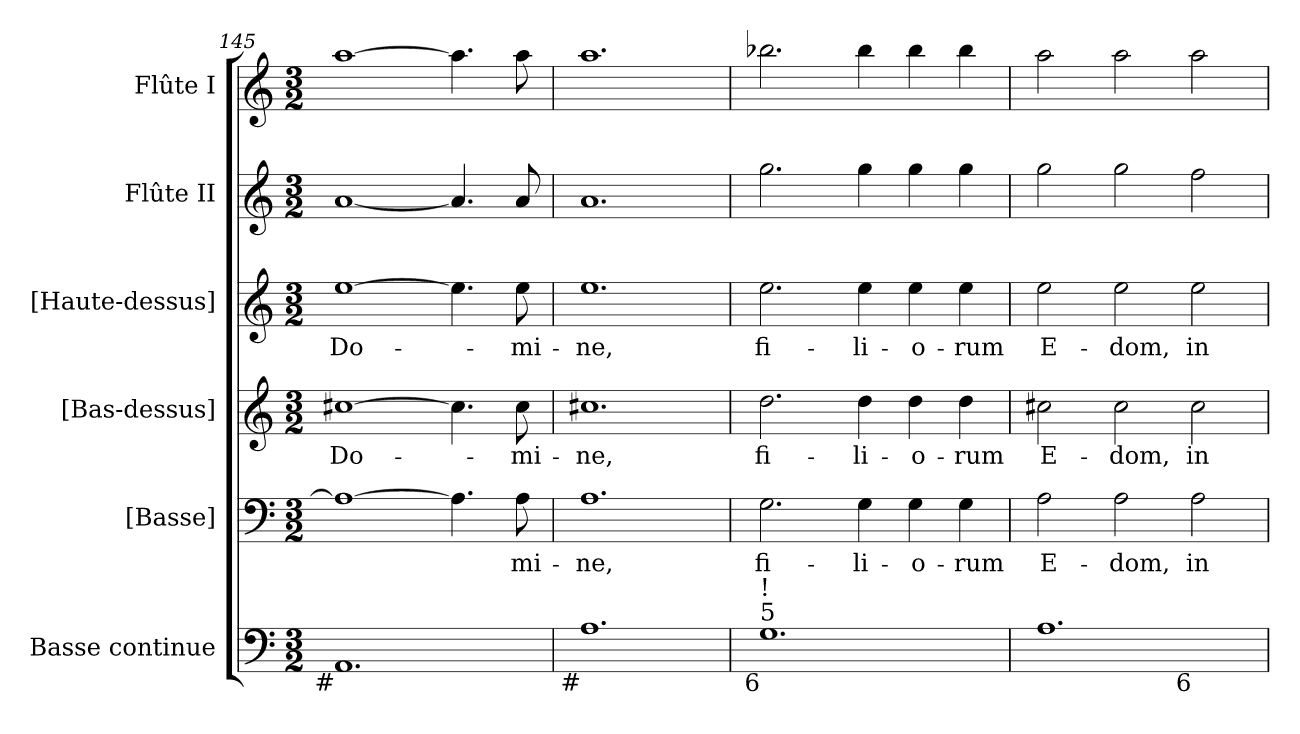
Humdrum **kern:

**kern	**kern	**text	**kern	**text	**kern	**text	**kern	**kern
*part6	*part5	*part5	*part4	*part4	*part3	*part3	*part2	*part1
*staff6	*staff5	*staff5	*staff4	*staff4	*staff3	*staff3	*staff2	*staff1
*I"Basse continue	*I"[Basse]	*	*I"[Bas-dessus]	*	*I"[Haute-dessus]	*	*I"Flûte II	*I"Flûte I
*I'B.c.	*I'B.	*	*	*	*	*	*I'Fl. II	*I'Fl. I
*clefF4	*clefF4	*	*clefG2	*	*clefG2	*	*clefG2	*clefG2
*k[]	*k[]	*	*k[]	*	*k[]	*	*k[]	*k[]
*a:	*a:	*	*a:	*	*a:	*	*a:	*a:
*M3/2	*M3/2	*	*M3/2	*	*M3/2	*	*M3/2	*M3/2
=145	=145	=145	=145	=145	=145	=145	=145	=145
!	!	!	!	!LO:LY:b:color=#000000	!	!	!	!
!LO:TX:b:rj:t=#	!	!	!	!	!	!	!	!
!	!	!	!	!	!	!LO:LY:b:color=#000000	!	!
1.AAi	1Ai_	.	[1cc#Xi	Do-	[1eei	Do-	[1ai	[1aai
.	4.Ai\]	.	4.cc#i\]	.	4.eei\]	.	4.ai/]	4.aai\]
!	!	!LO:LY:b:color=#000000	!	!	!	!	!	!
!	!	!	!	!LO:LY:b:color=#000000	!	!	!	!
!	!	!	!	!	!	!LO:LY:b:color=#000000	!	!
.	8Ai\	-mi-	8cc#i\	-mi-	8eei\	-mi-	8ai/	8aai\
=146	=146	=146	=146	=146	=146	=146	=146	=146
!	!	!LO:LY:b:color=#000000	!	!	!	!	!	!
!	!	!	!	!LO:LY:b:color=#000000	!	!	!	!
!LO:TX:b:rj:t=#	!	!	!	!	!	!	!	!
!	!	!	!	!	!	!LO:LY:b:color=#000000	!	!
1.Ai	1.Ai	-ne,	1.cc#Xi	-ne,	1.eei	-ne,	1.ai	1.aai
!!LO:LB:g=z
=147	=147	=147	=147	=147	=147	=147	=147	=147
!	!	!LO:LY:b:color=#000000	!	!	!	!	!	!
!	!	!	!	!LO:LY:b:color=#000000	!	!	!	!
!LO:TX:b:rj:t=6	!	!	!	!	!	!	!	!
!LO:TX:t=5	!	!	!	!	!	!	!	!
!LO:TX:t=!	!	!	!	!	!	!	!	!
!	!	!	!	!	!	!LO:LY:b:color=#000000	!	!
1.Gi	2.Gi\	fi-	2.ddi\	fi-	2.eei\	fi-	2.ggi\	2.bb-Xi\
!	!	!LO:LY:b:color=#000000	!	!	!	!	!	!
!	!	!	!	!LO:LY:b:color=#000000	!	!	!	!
!	!	!	!	!	!	!LO:LY:b:color=#000000	!	!
.	4Gi\	-li-	4ddi\	-li-	4eei\	-li-	4ggi\	4bb-i\
!	!	!LO:LY:b:color=#000000	!	!	!	!	!	!
!	!	!	!	!LO:LY:b:color=#000000	!	!	!	!
!	!	!	!	!	!	!LO:LY:b:color=#000000	!	!
.	4Gi\	-o-	4ddi\	-o-	4eei\	-o-	4ggi\	4bb-i\
!	!	!LO:LY:b:color=#000000	!	!	!	!	!	!
!	!	!	!	!LO:LY:b:color=#000000	!	!	!	!
!	!	!	!	!	!	!LO:LY:b:color=#000000	!	!
.	4Gi\	-rum	4ddi\	-rum	4eei\	-rum	4ggi\	4bb-i\
=148	=148	=148	=148	=148	=148	=148	=148	=148
!	!	!LO:LY:b:color=#000000	!	!	!	!	!	!
!	!	!	!	!LO:LY:b:color=#000000	!	!	!	!
!LO:TX:b:rj:t=7	!	!	!	!	!	!	!	!
!LO:TX:t=#	!	!	!	!	!	!	!	!
!	!	!	!	!	!	!LO:LY:b:color=#000000	!	!
*^	*	*	*	*	*	*	*	*
1.Ai	1ryy	2Ai\	E-	2cc#Xi\	E-	2eei\	E-	2ggi\	2aai\
!	!	!	!LO:LY:b:color=#000000	!	!	!	!	!	!
!	!	!	!	!	!LO:LY:b:color=#000000	!	!	!	!
!	!	!	!	!	!	!	!LO:LY:b:color=#000000	!	!
.	.	2Ai\	-dom,	2cc#i\	-dom,	2eei\	-dom,	2ggi\	2aai\
!	!	!	!LO:LY:b:color=#000000	!	!	!	!	!	!
!	!	!	!	!	!LO:LY:b:color=#000000	!	!	!	!
!	!LO:TX:b:rj:t=6	!	!	!	!	!	!	!	!
!	!	!	!	!	!	!	!LO:LY:b:color=#000000	!	!
.	2ryy	2Ai\	in	2cc#i\	in	2eei\	in	2ffi\	2aai\
*v	*v	*	*	*	*	*	*	*	*
=	=	=	=	=	=	=	=	=
*-	*-	*-	*-	*-	*-	*-	*-	*-
